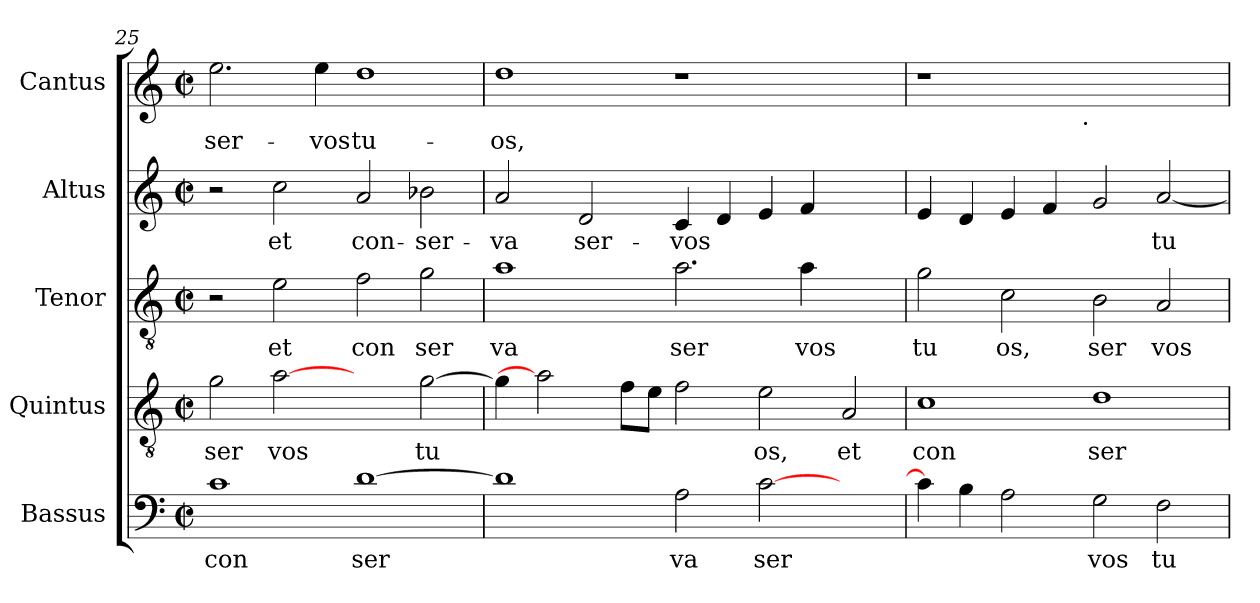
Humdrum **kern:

**kern	**text	**kern	**text	**kern	**text	**kern	**text	**kern	**text
*part5	*part5	*part4	*part4	*part3	*part3	*part2	*part2	*part1	*part1
*staff5	*staff5	*staff4	*staff4	*staff3	*staff3	*staff2	*staff2	*staff1	*staff1
*I"Bassus	*	*I"Quintus	*	*I"Tenor	*	*I"Altus	*	*I"Cantus	*
!!LO:LB:g=z
*clefF4	*	*clefGv2	*	*clefGv2	*	*clefG2	*	*clefG2	*
*k[]	*	*k[]	*	*k[]	*	*k[]	*	*k[]	*
*C:	*	*C:	*	*C:	*	*C:	*	*C:	*
*M2/2	*	*M2/2	*	*M2/2	*	*M2/2	*	*M2/2	*
*met(c|)	*	*met(c|)	*	*met(c|)	*	*met(c|)	*	*met(c|)	*
=25	=25	=25	=25	=25	=25	=25	=25	=25	=25
!	!LO:LY:b:cj	!	!LO:LY:b:cj	!	!	!	!	!	!LO:LY:b:cj
1c	con	2g\	ser	2r	.	2r	.	2.ee\	ser-
!	!	!	!LO:LY:b:cj	!	!LO:LY:b	!	!LO:LY:b:cj	!	!
.	.	[2a	vos	2e\	et	2cc\	et	.	.
!	!	!	!	!	!	!	!	!	!LO:LY:b:cj
.	.	.	.	.	.	.	.	4ee\	-vos
!	!LO:LY:b:cj	!	!	!	!LO:LY:b	!	!LO:LY:b:cj	!	!LO:LY:b:cj
[>1d	ser	2ryy	.	2f\	con	2a/	con-	1dd	tu-
!	!	!	!LO:LY:b:cj	!	!LO:LY:b	!	!LO:LY:b:cj	!	!
.	.	[>2g\	tu	2g\	ser	2b-X\	-ser-	.	.
=26	=26	=26	=26	=26	=26	=26	=26	=26	=26
!	!LO:LY:b:cj	!	!LO:LY:b:cj	!	!LO:LY:b	!	!LO:LY:b:cj	!	!LO:LY:b:cj
1d]	.	4g\]	.	1a	va	2a/	-va	1dd	-os,
.	.	2a]	.	.	.	.	.	.	.
!	!	!	!	!	!	!	!LO:LY:b:cj	!	!
.	.	.	.	.	.	2d/	ser-	.	.
!	!	!	!LO:LY:b:cj	!	!	!	!	!	!
.	.	8f\L	.	.	.	.	.	.	.
!	!	!	!LO:LY:b:cj	!	!	!	!	!	!
.	.	8e\J	.	.	.	.	.	.	.
!	!LO:LY:b:cj	!	!LO:LY:b:cj	!	!LO:LY:b	!	!LO:LY:b:cj	!	!
2A\	va	2f\	.	2.a\	ser	4c/	-vos	1r	.
!	!	!	!	!	!	!	!LO:LY:b:cj	!	!
.	.	.	.	.	.	4d/	.	.	.
!	!LO:LY:b:cj	!	!LO:LY:b:cj	!	!	!	!LO:LY:b:cj	!	!
[>2c\	ser	2e\	os,	.	.	4e/	.	.	.
!	!	!	!	!	!LO:LY:b	!	!LO:LY:b:cj	!	!
.	.	.	.	4a\	vos	4f/	.	.	.
!	!	!	!LO:LY:b:cj	!	!	!	!	!	!
2ryy	.	2A/	et	2ryy	.	2ryy	.	2ryy	.
=27	=27	=27	=27	=27	=27	=27	=27	=27	=27
!	!LO:LY:b:cj	!	!LO:LY:b:cj	!	!LO:LY:b	!	!LO:LY:b:cj	!	!
*	*	*	*	*	*	*	*	*^	*
4c\]	.	1c	con	2g\	tu	4e/	.	1r	2ryy	.
!	!LO:LY:b:cj	!	!	!	!	!	!LO:LY:b:cj	!	!	!
4B\	.	.	.	.	.	4d/	.	.	.	.
!	!LO:LY:b:cj	!	!	!	!LO:LY:b	!	!LO:LY:b:cj	!	!	!
2A\	.	.	.	2c\	os,	4e/	.	.	4...ryy	.
!	!	!	!	!	!	!	!LO:LY:b:cj	!	!	!
.	.	.	.	.	.	4f/	.	.	.	.
!	!	!	!	!	!	!	!	!	!LO:TX:b:t=.	!
.	.	.	.	.	.	.	.	.	1ryy	.
!	!LO:LY:b:cj	!	!LO:LY:b:cj	!	!LO:LY:b	!	!LO:LY:b:cj	!	!	!
2G\	vos	1d	ser	2B\	ser	2g/	.	1ryy	.	.
!	!LO:LY:b:cj	!	!	!	!LO:LY:b	!	!LO:LY:b:cj	!	!	!
2F\	tu	.	.	2A/	vos	[<2a/	tu-	.	.	.
.	.	.	.	.	.	.	.	.	32ryy	.
*	*	*	*	*	*	*	*	*v	*v	*
=	=	=	=	=	=	=	=	=	=
*-	*-	*-	*-	*-	*-	*-	*-	*-	*-
